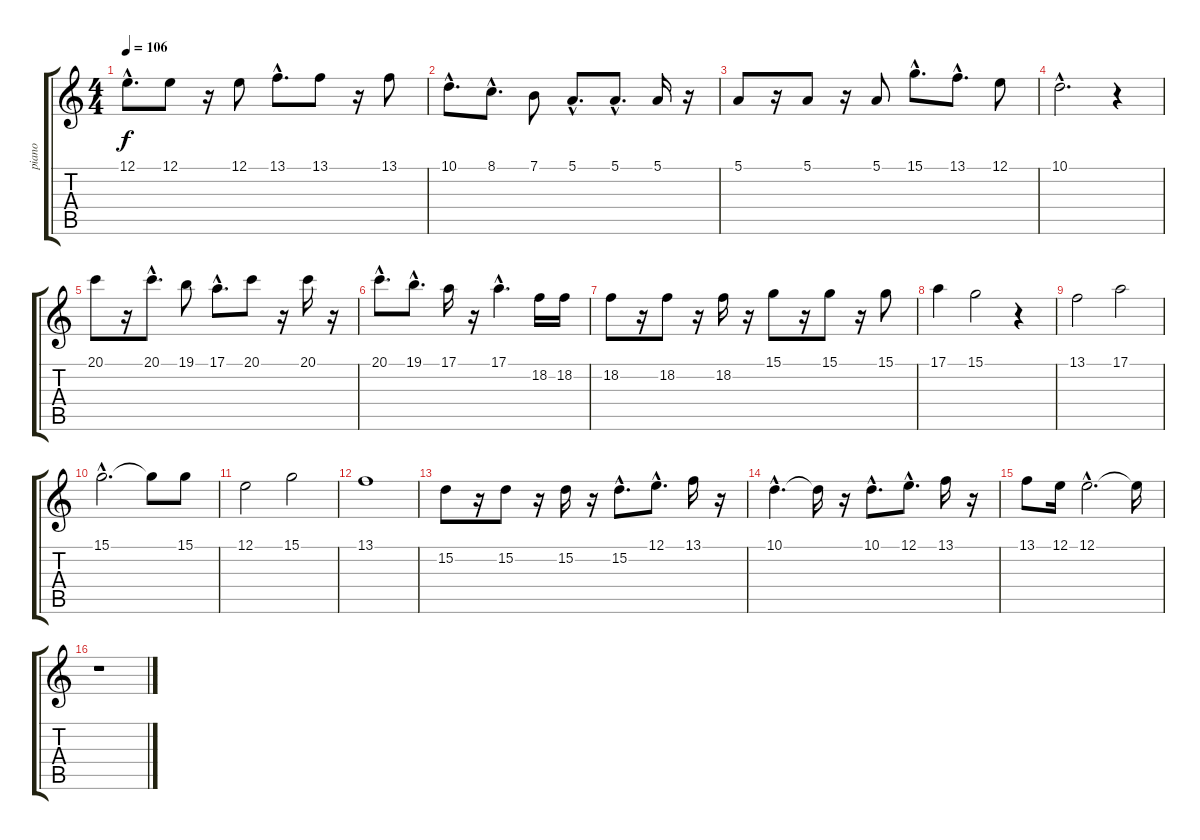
\track ("piano" "piano") {instrument acousticgrandpiano}
\staff {score tabs}
\tuning (E4 B3 G3 D3 A2 E2) {hide}
\ts (4 4)
\tempo 106
\clef g2
\ks c
12.1{hac}.8{d dy f} 12.1.8 r.16 12.1.8 13.1{hac}.8{d} 13.1.8 r.16 13.1.8 |
10.1{hac}.8{d} 8.1{hac}.8{d} 7.1.8 5.1{hac}.8{d} 5.1{hac}.8{d} 5.1.16 r.16 |
5.1.8 r.16 5.1.8 r.16 5.1.8 15.1{hac}.8{d} 13.1{hac}.8{d} 12.1.8 |
10.1{hac}.2{d} r.4 |
20.1.8 r.16 20.1{hac}.8{d} 19.1.8 17.1{hac}.8{d} 20.1.8 r.16 20.1.16 r.16 |
20.1{hac}.8{d} 19.1{hac}.8{d} 17.1.16 r.16 17.1{hac}.4{d} 18.2.16 18.2.16 |
18.2.8 r.16 18.2.8 r.16 18.2.16 r.16 15.1.8 r.16 15.1.8 r.16 15.1.8 |
17.1.4 15.1.2 r.4 |
13.1.2 17.1.2 |
15.1{hac}.2{d} 15.1{t}.8 15.1.8 |
12.1.2 15.1.2 |
13.1.1 |
15.2.8 r.16 15.2.8 r.16 15.2.16 r.16 15.2{hac}.8{d} 12.1{hac}.8{d} 13.1.16 r.16 |
10.1{hac}.4{d} 10.1{t}.16 r.16 10.1{hac}.8{d} 12.1{hac}.8{d} 13.1.16 r.16 |
13.1.8 12.1.16 12.1{hac}.2{d} 12.1{t}.16 |
r.1
